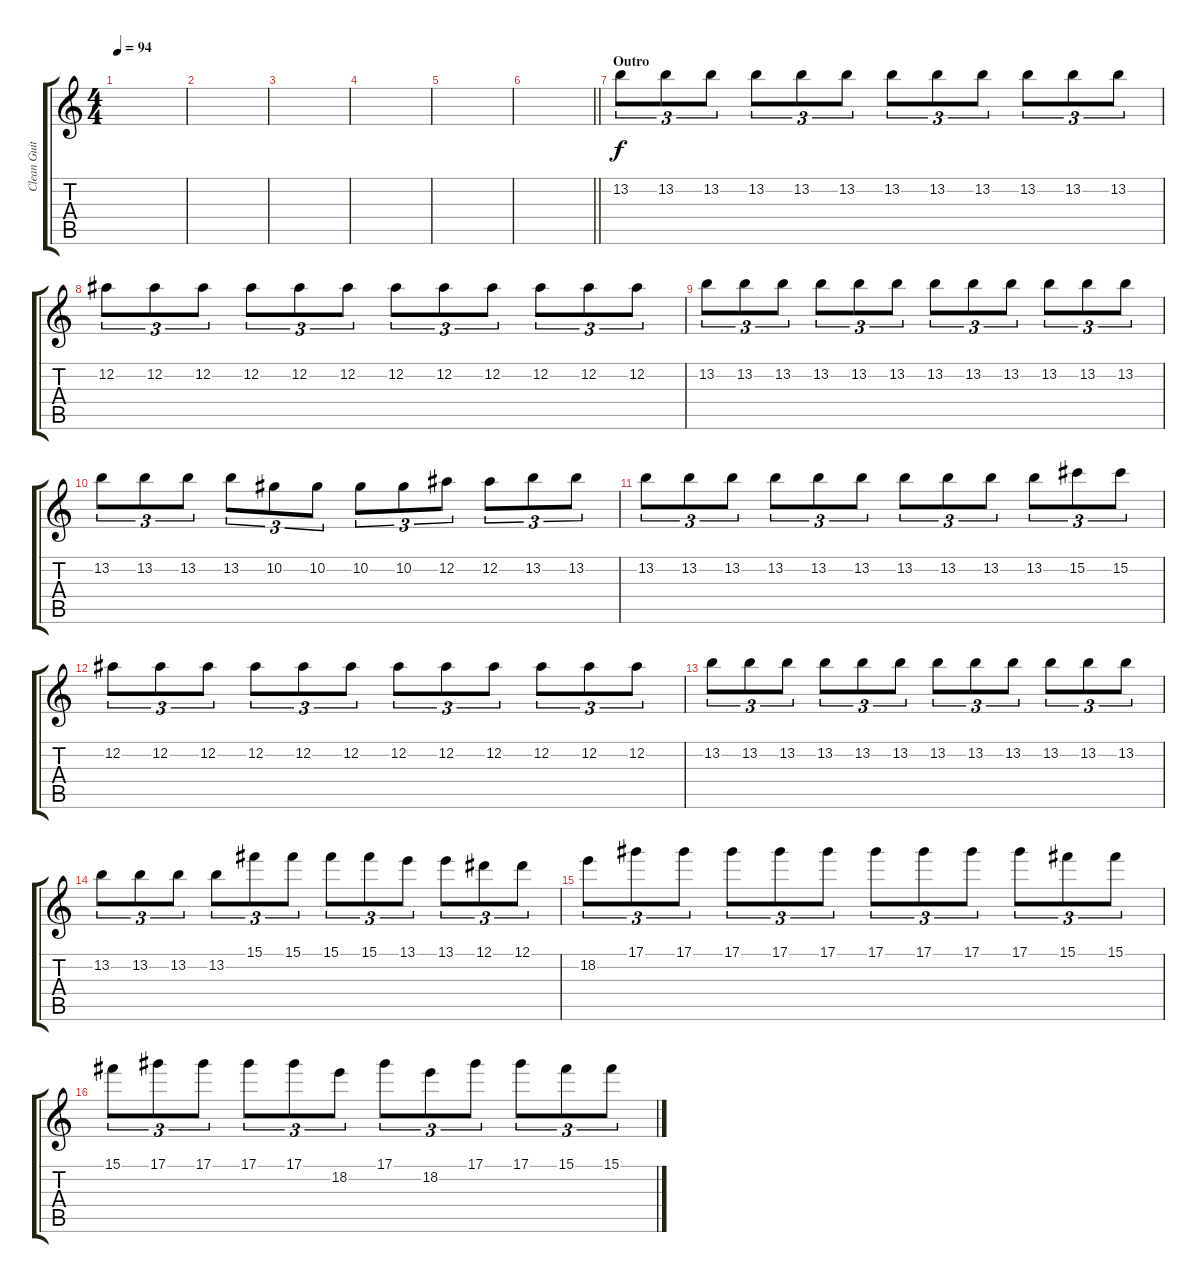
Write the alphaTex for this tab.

\track ("Clean Guitar" "Clean Guit") {instrument electricguitarjazz}
\staff {score tabs}
\tuning (Eb4 Bb3 Gb3 Db3 Ab2 Eb2) {hide}
\ts (4 4)
\tempo 94
\clef g2
\ks c
|
|
|
|
|
\barLineRight lightlight
|
\section ("" "Outro")
13.2.8{tu (3 2) dy f} 13.2.8{tu (3 2)} 13.2.8{tu (3 2)} 13.2.8{tu (3 2)} 13.2.8{tu (3 2)} 13.2.8{tu (3 2)} 13.2.8{tu (3 2)} 13.2.8{tu (3 2)} 13.2.8{tu (3 2)} 13.2.8{tu (3 2)} 13.2.8{tu (3 2)} 13.2.8{tu (3 2)} |
12.2.8{tu (3 2)} 12.2.8{tu (3 2)} 12.2.8{tu (3 2)} 12.2.8{tu (3 2)} 12.2.8{tu (3 2)} 12.2.8{tu (3 2)} 12.2.8{tu (3 2)} 12.2.8{tu (3 2)} 12.2.8{tu (3 2)} 12.2.8{tu (3 2)} 12.2.8{tu (3 2)} 12.2.8{tu (3 2)} |
13.2.8{tu (3 2)} 13.2.8{tu (3 2)} 13.2.8{tu (3 2)} 13.2.8{tu (3 2)} 13.2.8{tu (3 2)} 13.2.8{tu (3 2)} 13.2.8{tu (3 2)} 13.2.8{tu (3 2)} 13.2.8{tu (3 2)} 13.2.8{tu (3 2)} 13.2.8{tu (3 2)} 13.2.8{tu (3 2)} |
13.2.8{tu (3 2)} 13.2.8{tu (3 2)} 13.2.8{tu (3 2)} 13.2.8{tu (3 2)} 10.2.8{tu (3 2)} 10.2.8{tu (3 2)} 10.2.8{tu (3 2)} 10.2.8{tu (3 2)} 12.2.8{tu (3 2)} 12.2.8{tu (3 2)} 13.2.8{tu (3 2)} 13.2.8{tu (3 2)} |
13.2.8{tu (3 2)} 13.2.8{tu (3 2)} 13.2.8{tu (3 2)} 13.2.8{tu (3 2)} 13.2.8{tu (3 2)} 13.2.8{tu (3 2)} 13.2.8{tu (3 2)} 13.2.8{tu (3 2)} 13.2.8{tu (3 2)} 13.2.8{tu (3 2)} 15.2.8{tu (3 2)} 15.2.8{tu (3 2)} |
12.2.8{tu (3 2)} 12.2.8{tu (3 2)} 12.2.8{tu (3 2)} 12.2.8{tu (3 2)} 12.2.8{tu (3 2)} 12.2.8{tu (3 2)} 12.2.8{tu (3 2)} 12.2.8{tu (3 2)} 12.2.8{tu (3 2)} 12.2.8{tu (3 2)} 12.2.8{tu (3 2)} 12.2.8{tu (3 2)} |
13.2.8{tu (3 2)} 13.2.8{tu (3 2)} 13.2.8{tu (3 2)} 13.2.8{tu (3 2)} 13.2.8{tu (3 2)} 13.2.8{tu (3 2)} 13.2.8{tu (3 2)} 13.2.8{tu (3 2)} 13.2.8{tu (3 2)} 13.2.8{tu (3 2)} 13.2.8{tu (3 2)} 13.2.8{tu (3 2)} |
13.2.8{tu (3 2)} 13.2.8{tu (3 2)} 13.2.8{tu (3 2)} 13.2.8{tu (3 2)} 15.1.8{tu (3 2)} 15.1.8{tu (3 2)} 15.1.8{tu (3 2)} 15.1.8{tu (3 2)} 13.1.8{tu (3 2)} 13.1.8{tu (3 2)} 12.1.8{tu (3 2)} 12.1.8{tu (3 2)} |
18.2.8{tu (3 2)} 17.1.8{tu (3 2)} 17.1.8{tu (3 2)} 17.1.8{tu (3 2)} 17.1.8{tu (3 2)} 17.1.8{tu (3 2)} 17.1.8{tu (3 2)} 17.1.8{tu (3 2)} 17.1.8{tu (3 2)} 17.1.8{tu (3 2)} 15.1.8{tu (3 2)} 15.1.8{tu (3 2)} |
15.1.8{tu (3 2)} 17.1.8{tu (3 2)} 17.1.8{tu (3 2)} 17.1.8{tu (3 2)} 17.1.8{tu (3 2)} 18.2.8{tu (3 2)} 17.1.8{tu (3 2)} 18.2.8{tu (3 2)} 17.1.8{tu (3 2)} 17.1.8{tu (3 2)} 15.1.8{tu (3 2)} 15.1.8{tu (3 2)}
